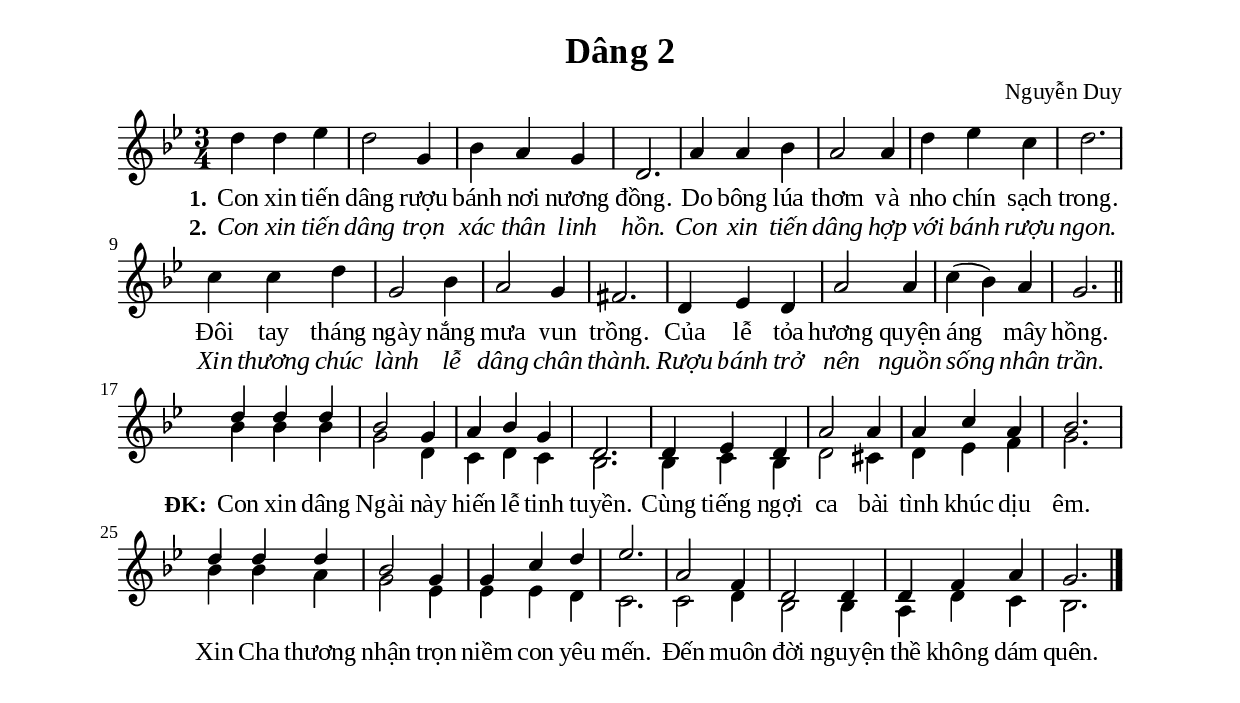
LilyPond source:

% Cài đặt chung
\version "2.20.0"
\include "english.ly"

\header {
  title = "Dâng 2"
  composer = "Nguyễn Duy"
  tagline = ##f
}

global = {
  \key bf \major
  \time 3/4
}

\paper {
  #(set-paper-size "a4")
  top-margin = 15\mm
  bottom-margin = 15\mm
  left-margin = 20\mm
  right-margin = 20\mm
  indent = #0
  #(define fonts
	 (make-pango-font-tree "Liberation Serif"
	 		       "Liberation Serif"
			       "Liberation Serif"
			       (/ 20 20)))
}

inNghieng = { \override LyricText.font-shape = #'italic }

% Nhạc phiên khúc
nhacPhienKhuc = \relative c'' {
  d4 d ef |
  d2 g,4 |
  bf a g |
  d2. |
  a'4 a bf |
  a2 a4 |
  d ef c |
  d2. |
  c4 c d |
  g,2 bf4 |
  a2 g4 |
  fs2. |
  d4 ef d |
  a'2 a4 |
  c (bf) a |
  g2. \bar "||"
}

% Nhạc điệp khúc
nhacDiepKhucSop = \relative c'' {
  \set Score.currentBarNumber = #17
  d4 d d |
  bf2 g4 |
  a bf g |
  d2. |
  d4 ef d |
  a'2 a4 |
  a c a |
  bf2. |
  d4 d d |
  bf2 g4 |
  g c d |
  ef2. |
  a,2 f4 |
  d2 d4 |
  d f a |
  g2. \bar "|."
}

nhacDiepKhucBass = \relative c'' {
  bf4 bf bf |
  g2 d4 |
  c d c |
  bf2. |
  bf4 c bf |
  d2 cs4 |
  d ef f |
  g2. |
  bf4 bf a |
  g2 ef4 |
  ef ef d |
  c2. |
  c2 d4 |
  bf2 bf4 |
  a d c |
  bf2.
}

% Lời phiên khúc
loiPhienKhucMot = \lyricmode {
  \set stanza = #"1."
  Con xin tiến dâng rượu bánh nơi nương đồng.
  Do bông lúa thơm và nho chín sạch trong.
  Đôi tay tháng ngày nắng mưa vun trồng.
  Của lễ tỏa hương quyện áng mây hồng.
}

loiPhienKhucHai = \lyricmode {
  \set stanza = #"2."
  Con xin tiến dâng trọn xác thân linh hồn.
  Con xin tiến dâng hợp với bánh rượu ngon.
  Xin thương chúc lành lễ dâng chân thành.
  Rượu bánh trở nên nguồn sống nhân trần.
}

% Lời điệp khúc
loiDiepKhuc = \lyricmode {
  \set stanza = #"ĐK:"
  Con xin dâng Ngài này hiến lễ tinh tuyền.
  Cùng tiếng ngợi ca bài tình khúc dịu êm.
  Xin Cha thương nhận trọn niềm con yêu mến.
  Đến muôn đời nguyện thề không dám quên.
}

% Dàn trang
\score {
  \new ChoirStaff <<
    \new Staff = verses <<
      \new Voice = "verse" {
        \global \stemNeutral \nhacPhienKhuc
      }
    >>
    \new Lyrics \lyricsto verse \loiPhienKhucMot
    \new Lyrics \with \inNghieng \lyricsto verse \loiPhienKhucHai
  >>
}

\score {
  \new ChoirStaff <<
    \new Staff = chorus <<
      \override Staff.TimeSignature.transparent = ##t
      \new Voice = "sopranos" {
        \voiceOne \global \stemUp \nhacDiepKhucSop
      }
      \new Voice = "basses" {
        \voiceTwo \global \stemDown \nhacDiepKhucBass
      }
    >>
    \new Lyrics = basses
    \context Lyrics = basses \lyricsto sopranos \loiDiepKhuc
  >>
}

